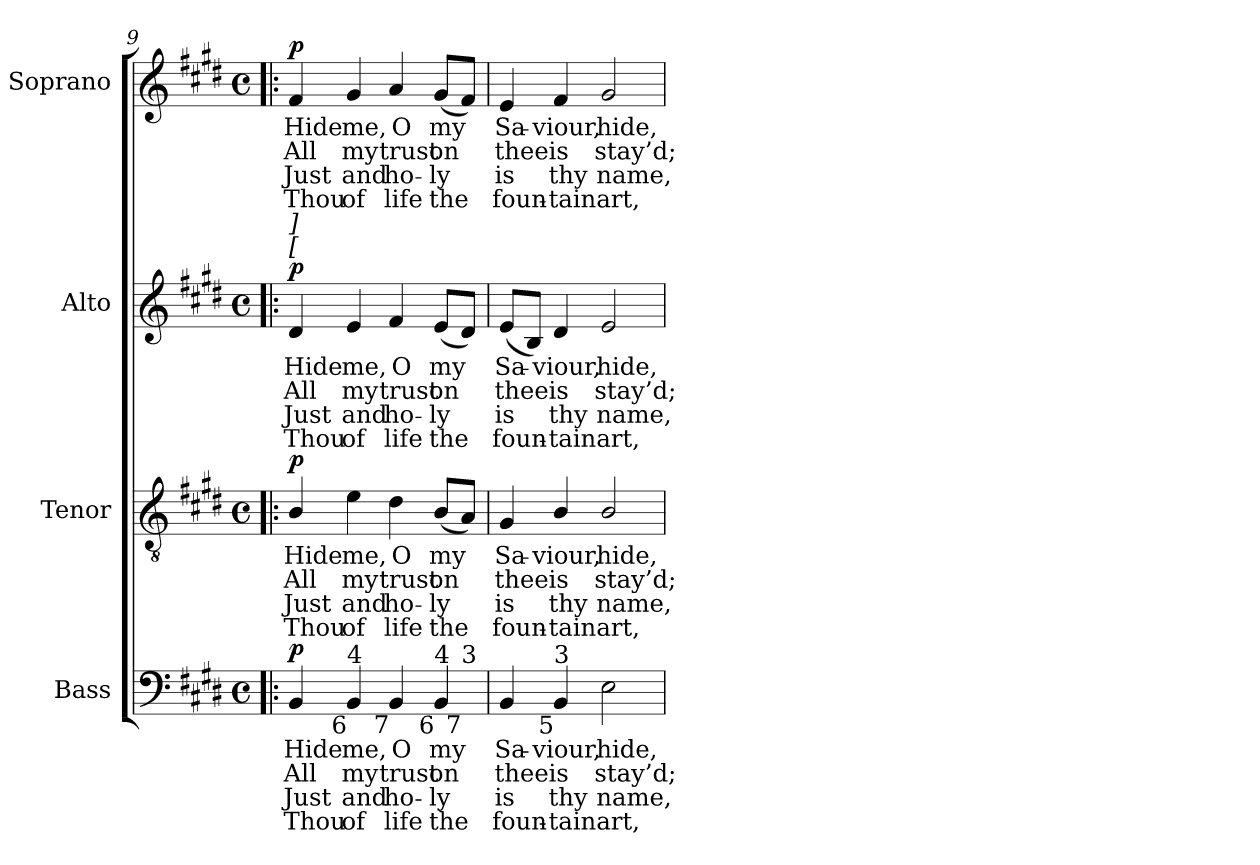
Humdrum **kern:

**kern	**text	**text	**text	**text	**dynam	**kern	**text	**text	**text	**text	**dynam	**kern	**text	**text	**text	**text	**dynam	**kern	**text	**text	**text	**text	**dynam
*part4	*part4	*part4	*part4	*part4	*part4	*part3	*part3	*part3	*part3	*part3	*part3	*part2	*part2	*part2	*part2	*part2	*part2	*part1	*part1	*part1	*part1	*part1	*part1
*staff4	*staff4	*staff4	*staff4	*staff4	*staff4	*staff3	*staff3	*staff3	*staff3	*staff3	*staff3	*staff2	*staff2	*staff2	*staff2	*staff2	*staff2	*staff1	*staff1	*staff1	*staff1	*staff1	*staff1
*I"Bass	*	*	*	*	*	*I"Tenor	*	*	*	*	*	*I"Alto	*	*	*	*	*	*I"Soprano	*	*	*	*	*
*I'B.	*	*	*	*	*	*I'T.	*	*	*	*	*	*I'A.	*	*	*	*	*	*I'S.	*	*	*	*	*
!!LO:PB:g=z
*clefF4	*	*	*	*	*	*clefGv2	*	*	*	*	*	*clefG2	*	*	*	*	*	*clefG2	*	*	*	*	*
*	*	*	*	*	*	*ITrd7c12	*	*	*	*	*	*	*	*	*	*	*	*	*	*	*	*	*
*k[f#c#g#d#]	*	*	*	*	*	*k[f#c#g#d#]	*	*	*	*	*	*k[f#c#g#d#]	*	*	*	*	*	*k[f#c#g#d#]	*	*	*	*	*
*E:	*	*	*	*	*	*E:	*	*	*	*	*	*E:	*	*	*	*	*	*E:	*	*	*	*	*
*M4/4	*	*	*	*	*	*M4/4	*	*	*	*	*	*M4/4	*	*	*	*	*	*M4/4	*	*	*	*	*
*met(c)	*	*	*	*	*	*met(c)	*	*	*	*	*	*met(c)	*	*	*	*	*	*met(c)	*	*	*	*	*
=9!|:	=9!|:	=9!|:	=9!|:	=9!|:	=9!|:	=9!|:	=9!|:	=9!|:	=9!|:	=9!|:	=9!|:	=9!|:	=9!|:	=9!|:	=9!|:	=9!|:	=9!|:	=9!|:	=9!|:	=9!|:	=9!|:	=9!|:	=9!|:
!	!LO:LY:b:color=#000000	!LO:LY:b:color=#000000	!LO:LY:b:color=#000000	!LO:LY:b:color=#000000	!	!	!	!	!	!	!	!	!	!	!	!	!	!	!	!	!	!	!
!	!	!	!	!	!	!	!LO:LY:b:color=#000000	!LO:LY:b:color=#000000	!LO:LY:b:color=#000000	!LO:LY:b:color=#000000	!	!	!	!	!	!	!	!	!	!	!	!	!
!	!	!	!	!	!	!	!	!	!	!	!	!	!LO:LY:b:color=#000000	!LO:LY:b:color=#000000	!LO:LY:b:color=#000000	!LO:LY:b:color=#000000	!	!	!	!	!	!	!
!	!	!	!	!	!	!	!	!	!	!	!	!LO:TX:a:i:t=[	!	!	!	!	!	!	!	!	!	!	!
!	!	!	!	!	!	!	!	!	!	!	!	!LO:TX:a:i:t=]	!	!	!	!	!	!	!	!	!	!	!
!LO:TX:a:i:t=[	!	!	!	!	!	!	!	!	!	!	!	!	!	!	!	!	!	!	!	!	!	!	!
!LO:TX:a:i:t=]	!	!	!	!	!	!	!	!	!	!	!	!	!	!	!	!	!	!	!	!	!	!	!
!	!	!	!	!	!	!	!	!	!	!	!	!	!	!	!	!	!	!	!LO:LY:b:color=#000000	!LO:LY:b:color=#000000	!LO:LY:b:color=#000000	!LO:LY:b:color=#000000	!
*^	*	*	*	*	*	*	*	*	*	*	*	*	*	*	*	*	*	*	*	*	*	*	*
4BBi/	2..ryy	Hide	All	Just	Thou	p	4BBi/	Hide	All	Just	Thou	p	4d#i/	Hide	All	Just	Thou	p	4f#i/	Hide	All	Just	Thou	p
!	!	!LO:LY:b:color=#000000	!LO:LY:b:color=#000000	!LO:LY:b:color=#000000	!LO:LY:b:color=#000000	!	!	!	!	!	!	!	!	!	!	!	!	!	!	!	!	!	!	!
!	!	!	!	!	!	!	!	!LO:LY:b:color=#000000	!LO:LY:b:color=#000000	!LO:LY:b:color=#000000	!LO:LY:b:color=#000000	!	!	!	!	!	!	!	!	!	!	!	!	!
!	!	!	!	!	!	!	!	!	!	!	!	!	!	!LO:LY:b:color=#000000	!LO:LY:b:color=#000000	!LO:LY:b:color=#000000	!LO:LY:b:color=#000000	!	!	!	!	!	!	!
!LO:TX:b:rj:t=6	!	!	!	!	!	!	!	!	!	!	!	!	!	!	!	!	!	!	!	!	!	!	!	!
!LO:TX:t=4	!	!	!	!	!	!	!	!	!	!	!	!	!	!	!	!	!	!	!	!	!	!	!	!
!	!	!	!	!	!	!	!	!	!	!	!	!	!	!	!	!	!	!	!	!LO:LY:b:color=#000000	!LO:LY:b:color=#000000	!LO:LY:b:color=#000000	!LO:LY:b:color=#000000	!
4BBi/	.	me,	my	and	of	.	4Ei\	me,	my	and	of	.	4ei/	me,	my	and	of	.	4g#i/	me,	my	and	of	.
!	!	!LO:LY:b:color=#000000	!LO:LY:b:color=#000000	!LO:LY:b:color=#000000	!LO:LY:b:color=#000000	!	!	!	!	!	!	!	!	!	!	!	!	!	!	!	!	!	!	!
!	!	!	!	!	!	!	!	!LO:LY:b:color=#000000	!LO:LY:b:color=#000000	!LO:LY:b:color=#000000	!LO:LY:b:color=#000000	!	!	!	!	!	!	!	!	!	!	!	!	!
!	!	!	!	!	!	!	!	!	!	!	!	!	!	!LO:LY:b:color=#000000	!LO:LY:b:color=#000000	!LO:LY:b:color=#000000	!LO:LY:b:color=#000000	!	!	!	!	!	!	!
!LO:TX:b:rj:t=7	!	!	!	!	!	!	!	!	!	!	!	!	!	!	!	!	!	!	!	!	!	!	!	!
!	!	!	!	!	!	!	!	!	!	!	!	!	!	!	!	!	!	!	!	!LO:LY:b:color=#000000	!LO:LY:b:color=#000000	!LO:LY:b:color=#000000	!LO:LY:b:color=#000000	!
4BBi/	.	O	trust	ho-	-life	.	4D#i\	O	trust	ho-	-life	.	4f#i/	O	trust	ho-	-life	.	4ai/	O	trust	ho-	-life	.
!	!	!LO:LY:b:color=#000000	!LO:LY:b:color=#000000	!LO:LY:b:color=#000000	!LO:LY:b:color=#000000	!	!	!	!	!	!	!	!	!	!	!	!	!	!	!	!	!	!	!
!	!	!	!	!	!	!	!	!LO:LY:b:color=#000000	!LO:LY:b:color=#000000	!LO:LY:b:color=#000000	!LO:LY:b:color=#000000	!	!	!	!	!	!	!	!	!	!	!	!	!
!	!	!	!	!	!	!	!	!	!	!	!	!	!	!LO:LY:b:color=#000000	!LO:LY:b:color=#000000	!LO:LY:b:color=#000000	!LO:LY:b:color=#000000	!	!	!	!	!	!	!
!LO:TX:b:rj:t=6	!	!	!	!	!	!	!	!	!	!	!	!	!	!	!	!	!	!	!	!	!	!	!	!
!LO:TX:t=4	!	!	!	!	!	!	!	!	!	!	!	!	!	!	!	!	!	!	!	!	!	!	!	!
!	!	!	!	!	!	!	!	!	!	!	!	!	!	!	!	!	!	!	!	!LO:LY:b:color=#000000	!LO:LY:b:color=#000000	!LO:LY:b:color=#000000	!LO:LY:b:color=#000000	!
4BBi/	.	my	on	ly	the	.	(8BBi/L	my	on	ly	the	.	(8ei/L	my	on	ly	the	.	(8g#i/L	my	on	ly	the	.
!	!LO:TX:b:rj:t=7	!	!	!	!	!	!	!	!	!	!	!	!	!	!	!	!	!	!	!	!	!	!	!
!	!LO:TX:t=3	!	!	!	!	!	!	!	!	!	!	!	!	!	!	!	!	!	!	!	!	!	!	!
.	8ryy	.	.	.	.	.	8AAi/J)	.	.	.	.	.	8d#i/J)	.	.	.	.	.	8f#i/J)	.	.	.	.	.
*v	*v	*	*	*	*	*	*	*	*	*	*	*	*	*	*	*	*	*	*	*	*	*	*	*
=10	=10	=10	=10	=10	=10	=10	=10	=10	=10	=10	=10	=10	=10	=10	=10	=10	=10	=10	=10	=10	=10	=10	=10
*^	*	*	*	*	*	*	*	*	*	*	*	*	*	*	*	*	*	*	*	*	*	*	*
!	!	!LO:LY:b:color=#000000	!LO:LY:b:color=#000000	!LO:LY:b:color=#000000	!LO:LY:b:color=#000000	!	!	!	!	!	!	!	!	!	!	!	!	!	!	!	!	!	!	!
*v	*v	*	*	*	*	*	*	*	*	*	*	*	*	*	*	*	*	*	*	*	*	*	*	*
*^	*	*	*	*	*	*	*	*	*	*	*	*	*	*	*	*	*	*	*	*	*	*	*
!	!	!	!	!	!	!	!	!LO:LY:b:color=#000000	!LO:LY:b:color=#000000	!LO:LY:b:color=#000000	!LO:LY:b:color=#000000	!	!	!	!	!	!	!	!	!	!	!	!	!
*v	*v	*	*	*	*	*	*	*	*	*	*	*	*	*	*	*	*	*	*	*	*	*	*	*
*^	*	*	*	*	*	*	*	*	*	*	*	*	*	*	*	*	*	*	*	*	*	*	*
!	!	!	!	!	!	!	!	!	!	!	!	!	!	!LO:LY:b:color=#000000	!LO:LY:b:color=#000000	!LO:LY:b:color=#000000	!LO:LY:b:color=#000000	!	!	!	!	!	!	!
*v	*v	*	*	*	*	*	*	*	*	*	*	*	*	*	*	*	*	*	*	*	*	*	*	*
*^	*	*	*	*	*	*	*	*	*	*	*	*	*	*	*	*	*	*	*	*	*	*	*
!LO:TX:b:rj:t=6	!	!	!	!	!	!	!	!	!	!	!	!	!	!	!	!	!	!	!	!	!	!	!	!
!LO:TX:t=4	!	!	!	!	!	!	!	!	!	!	!	!	!	!	!	!	!	!	!	!	!	!	!	!
!	!	!	!	!	!	!	!	!	!	!	!	!	!	!	!	!	!	!	!	!LO:LY:b:color=#000000	!LO:LY:b:color=#000000	!LO:LY:b:color=#000000	!LO:LY:b:color=#000000	!
*v	*v	*	*	*	*	*	*	*	*	*	*	*	*	*	*	*	*	*	*	*	*	*	*	*
4BBi/	Sa-	thee	is	foun-	.	4GG#i/	Sa-	thee	is	foun-	.	(8ei/L	Sa-	thee	is	foun-	.	4ei/	Sa-	thee	is	foun-	.
.	.	.	.	.	.	.	.	.	.	.	.	8Bi/J)	.	.	.	.	.	.	.	.	.	.	.
!	!LO:LY:b:color=#000000	!LO:LY:b:color=#000000	!LO:LY:b:color=#000000	!LO:LY:b:color=#000000	!	!	!	!	!	!	!	!	!	!	!	!	!	!	!	!	!	!	!
!	!	!	!	!	!	!	!LO:LY:b:color=#000000	!LO:LY:b:color=#000000	!LO:LY:b:color=#000000	!LO:LY:b:color=#000000	!	!	!	!	!	!	!	!	!	!	!	!	!
!	!	!	!	!	!	!	!	!	!	!	!	!	!LO:LY:b:color=#000000	!LO:LY:b:color=#000000	!LO:LY:b:color=#000000	!LO:LY:b:color=#000000	!	!	!	!	!	!	!
!LO:TX:b:rj:t=5	!	!	!	!	!	!	!	!	!	!	!	!	!	!	!	!	!	!	!	!	!	!	!
!LO:TX:t=3	!	!	!	!	!	!	!	!	!	!	!	!	!	!	!	!	!	!	!	!	!	!	!
!	!	!	!	!	!	!	!	!	!	!	!	!	!	!	!	!	!	!	!LO:LY:b:color=#000000	!LO:LY:b:color=#000000	!LO:LY:b:color=#000000	!LO:LY:b:color=#000000	!
4BBi/	-viour,	is	-thy	tain	.	4BBi/	-viour,	is	-thy	tain	.	4d#i/	-viour,	is	-thy	tain	.	4f#i/	-viour,	is	-thy	tain	.
!	!LO:LY:b:color=#000000	!LO:LY:b:color=#000000	!LO:LY:b:color=#000000	!LO:LY:b:color=#000000	!	!	!	!	!	!	!	!	!	!	!	!	!	!	!	!	!	!	!
!	!	!	!	!	!	!	!LO:LY:b:color=#000000	!LO:LY:b:color=#000000	!LO:LY:b:color=#000000	!LO:LY:b:color=#000000	!	!	!	!	!	!	!	!	!	!	!	!	!
!	!	!	!	!	!	!	!	!	!	!	!	!	!LO:LY:b:color=#000000	!LO:LY:b:color=#000000	!LO:LY:b:color=#000000	!LO:LY:b:color=#000000	!	!	!	!	!	!	!
!	!	!	!	!	!	!	!	!	!	!	!	!	!	!	!	!	!	!	!LO:LY:b:color=#000000	!LO:LY:b:color=#000000	!LO:LY:b:color=#000000	!LO:LY:b:color=#000000	!
2Ei\	hide,	stay’d;	name,	art,	.	2BBi/	hide,	stay’d;	name,	art,	.	2ei/	hide,	stay’d;	name,	art,	.	2g#i/	hide,	stay’d;	name,	art,	.
=	=	=	=	=	=	=	=	=	=	=	=	=	=	=	=	=	=	=	=	=	=	=	=
*-	*-	*-	*-	*-	*-	*-	*-	*-	*-	*-	*-	*-	*-	*-	*-	*-	*-	*-	*-	*-	*-	*-	*-
